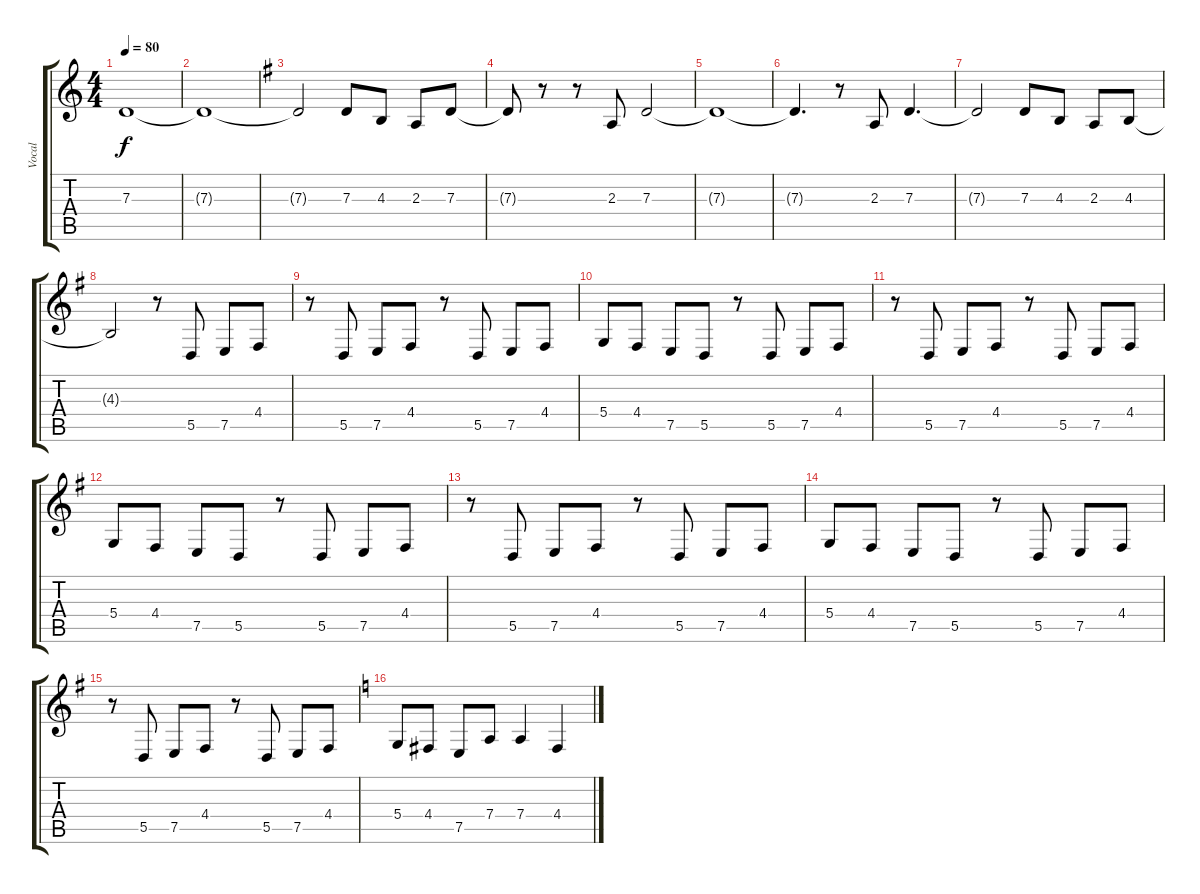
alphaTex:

\track ("Vocal" "Vocal") {instrument lead2sawtooth}
\staff {score tabs}
\tuning (E4 B3 G3 D3 A2 E2) {hide}
\ts (4 4)
\tempo 80
\clef g2
\ks c
7.3{t}.1{dy f} |
7.3{t}.1 |
\ks eminor
7.3{t}.2 7.3.8 4.3.8 2.3.8 7.3.8 |
7.3{t}.8 r.8 r.8 2.3.8 7.3.2 |
7.3{t}.1 |
7.3{t}.4{d} r.8 2.3.8 7.3.4{d} |
7.3{t}.2 7.3.8 4.3.8 2.3.8 4.3.8 |
4.3{t}.2 r.8 5.5.8 7.5.8 4.4.8 |
r.8 5.5.8 7.5.8 4.4.8 r.8 5.5.8 7.5.8 4.4.8 |
5.4.8 4.4.8 7.5.8 5.5.8 r.8 5.5.8 7.5.8 4.4.8 |
r.8 5.5.8 7.5.8 4.4.8 r.8 5.5.8 7.5.8 4.4.8 |
5.4.8 4.4.8 7.5.8 5.5.8 r.8 5.5.8 7.5.8 4.4.8 |
r.8 5.5.8 7.5.8 4.4.8 r.8 5.5.8 7.5.8 4.4.8 |
5.4.8 4.4.8 7.5.8 5.5.8 r.8 5.5.8 7.5.8 4.4.8 |
r.8 5.5.8 7.5.8 4.4.8 r.8 5.5.8 7.5.8 4.4.8 |
\ks c
5.4.8 4.4.8 7.5.8 7.4.8 7.4.4 4.4.4
